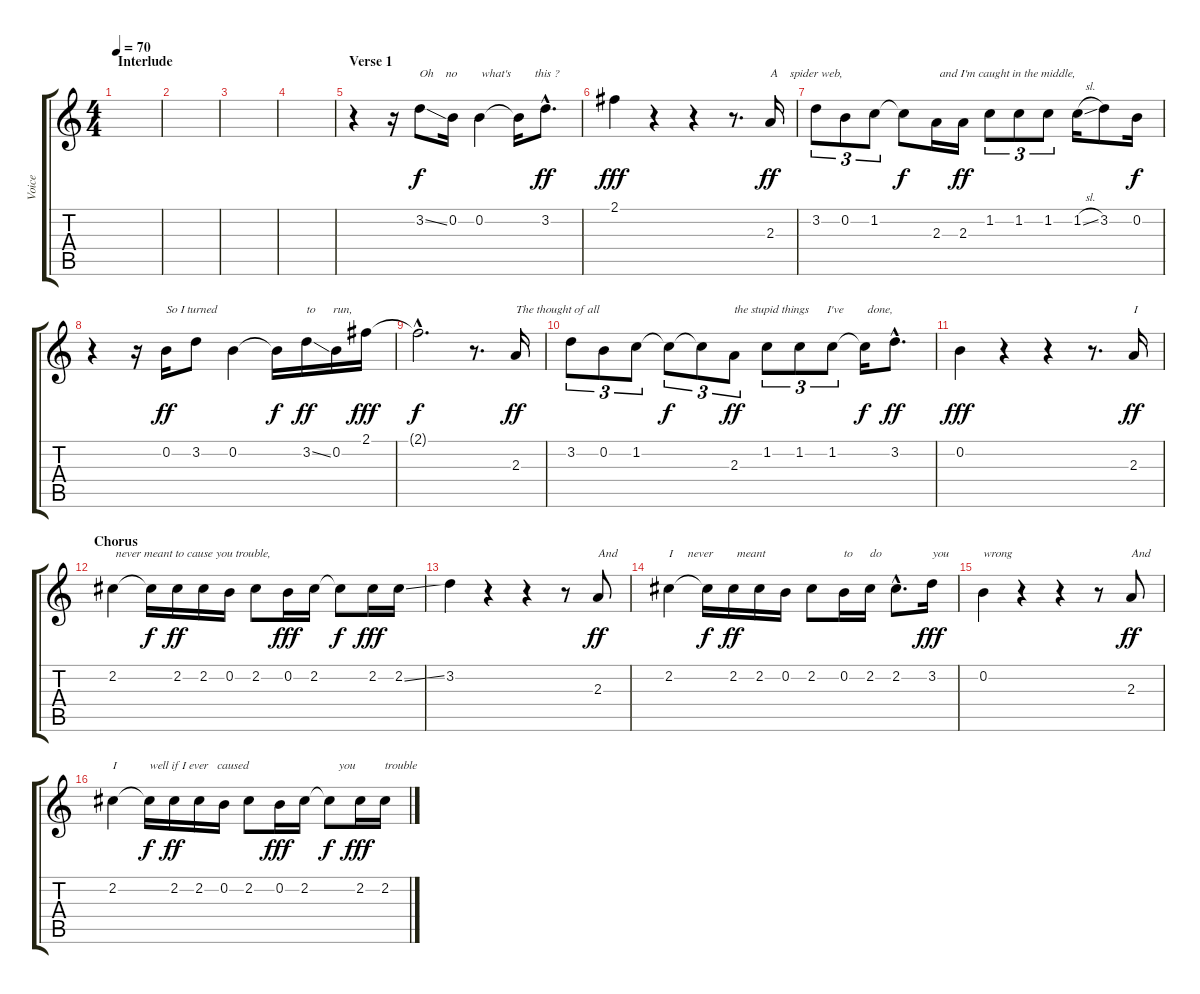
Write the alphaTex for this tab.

\track ("Voice" "Voice") {instrument electricguitarjazz}
\staff {score tabs}
\tuning (E4 B3 G3 D3 A2 E2) {hide}
\ts (4 4)
\section ("" "Interlude")
\tempo 70
\clef g2
\ks c
|
|
|
|
\section ("" "Verse 1")
r.4 r.16 3.2{ss}.8{txt "Oh    no        what's        this ?"} 0.2.16 0.2.4 0.2{t}.16{dy f} 3.2{hac}.8{d dy ff} |
2.1.4{dy fff} r.4 r.4 r.8{d} 2.3.16{txt "A    spider web," dy ff} |
3.2.8{tu (3 2)} 0.2.8{tu (3 2)} 1.2.8{tu (3 2)} 1.2{t}.8{dy f} 2.3.16{txt " and I'm caught in the middle,"} 2.3.16{dy ff} 1.2.8{tu (3 2)} 1.2.8{tu (3 2)} 1.2.8{tu (3 2)} 1.2{sl}.16 3.2.8 0.2.16{dy f} |
r.4 r.16 0.2.16{txt "So I turned " dy ff} 3.2.8 0.2.4 0.2{t}.16{dy f} 3.2{ss}.16{txt "to      run," dy ff} 0.2.16 2.1.16{dy fff} |
2.1{hac t}.2{d dy f} r.8{d} 2.3.16{txt "The thought of all " dy ff} |
3.2.8{tu (3 2)} 0.2.8{tu (3 2)} 1.2.8{tu (3 2)} 1.2{t}.8{tu (3 2) dy f} 1.2{t}.8{tu (3 2)} 2.3.8{tu (3 2) txt "the stupid things      I've        done," dy ff} 1.2.8{tu (3 2)} 1.2.8{tu (3 2)} 1.2.8{tu (3 2)} 1.2{t}.16{dy f} 3.2{hac}.8{d dy ff} |
0.2.4{dy fff} r.4 r.4 r.8{d} 2.3.16{txt "I" dy ff} |
\section ("" "Chorus")
2.2.4{txt " never meant to cause you trouble,"} 2.2{t}.16{dy f} 2.2.16{dy ff} 2.2.16 0.2.16 2.2.8 0.2.16{dy fff} 2.2.16 2.2{t}.8{dy f} 2.2.16{dy fff} 2.2{ss}.16 |
3.2.4 r.4 r.4 r.8 2.3.8{txt "And" dy ff} |
2.2.4{txt "I     never        meant "} 2.2{t}.16{dy f} 2.2.16{dy ff} 2.2.16 0.2.16 2.2.8 0.2.16{txt "to"} 2.2.16{txt "do"} 2.2{hac}.8{d} 3.2.16{txt "you" dy fff} |
0.2.4{txt "wrong"} r.4 r.4 r.8 2.3.8{txt "And" dy ff} |
2.2.4{txt "I"} 2.2{t}.16{txt "well if I ever   caused" dy f} 2.2.16{dy ff} 2.2.16 0.2.16 2.2.8 0.2.16{dy fff} 2.2.16 2.2{t}.8{txt "   you" dy f} 2.2.16{dy fff} 2.2.16{txt "trouble"}
